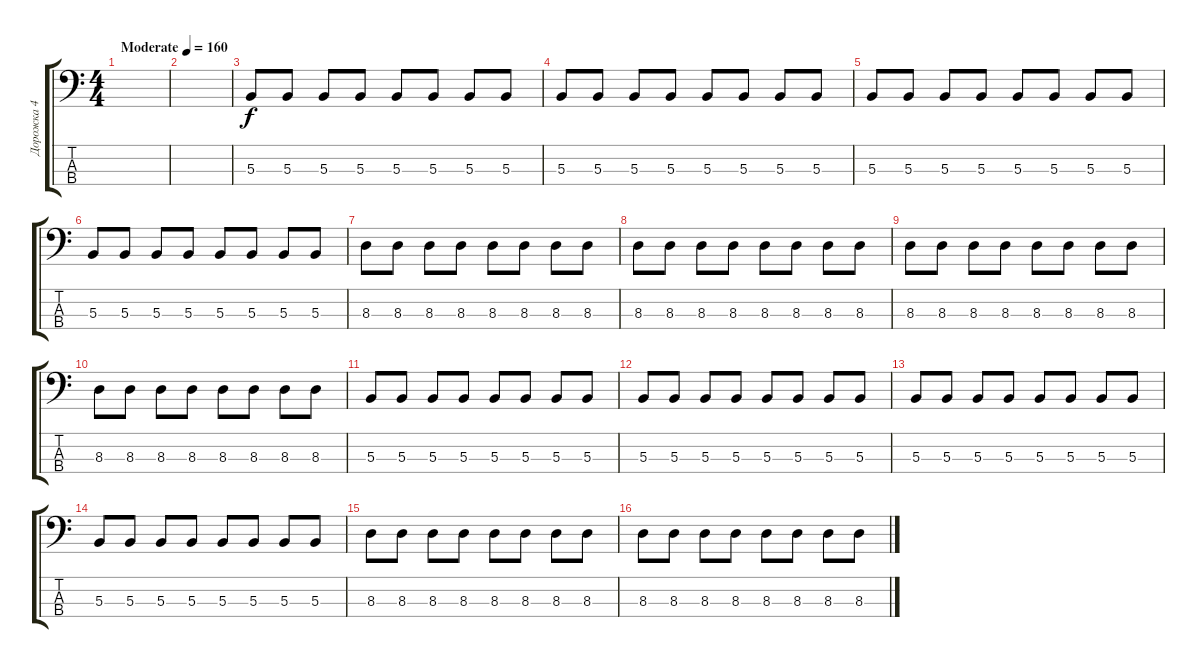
\track ("Дорожка 4" "Дорожка 4") {instrument electricbassfinger}
\staff {score tabs}
\tuning (E2 B1 Gb1 B0) {hide}
\ts (4 4)
\tempo (160 "Moderate")
\clef f4
\ks c
|
|
5.3.8 5.3.8 5.3.8 5.3.8 5.3.8 5.3.8 5.3.8 5.3.8 |
5.3.8 5.3.8 5.3.8 5.3.8 5.3.8 5.3.8 5.3.8 5.3.8 |
5.3.8 5.3.8 5.3.8 5.3.8 5.3.8 5.3.8 5.3.8 5.3.8 |
5.3.8 5.3.8 5.3.8 5.3.8 5.3.8 5.3.8 5.3.8 5.3.8 |
8.3.8 8.3.8 8.3.8 8.3.8 8.3.8 8.3.8 8.3.8 8.3.8 |
8.3.8 8.3.8 8.3.8 8.3.8 8.3.8 8.3.8 8.3.8 8.3.8 |
8.3.8 8.3.8 8.3.8 8.3.8 8.3.8 8.3.8 8.3.8 8.3.8 |
8.3.8 8.3.8 8.3.8 8.3.8 8.3.8 8.3.8 8.3.8 8.3.8 |
5.3.8 5.3.8 5.3.8 5.3.8 5.3.8 5.3.8 5.3.8 5.3.8 |
5.3.8 5.3.8 5.3.8 5.3.8 5.3.8 5.3.8 5.3.8 5.3.8 |
5.3.8 5.3.8 5.3.8 5.3.8 5.3.8 5.3.8 5.3.8 5.3.8 |
5.3.8 5.3.8 5.3.8 5.3.8 5.3.8 5.3.8 5.3.8 5.3.8 |
8.3.8 8.3.8 8.3.8 8.3.8 8.3.8 8.3.8 8.3.8 8.3.8 |
8.3.8 8.3.8 8.3.8 8.3.8 8.3.8 8.3.8 8.3.8 8.3.8
